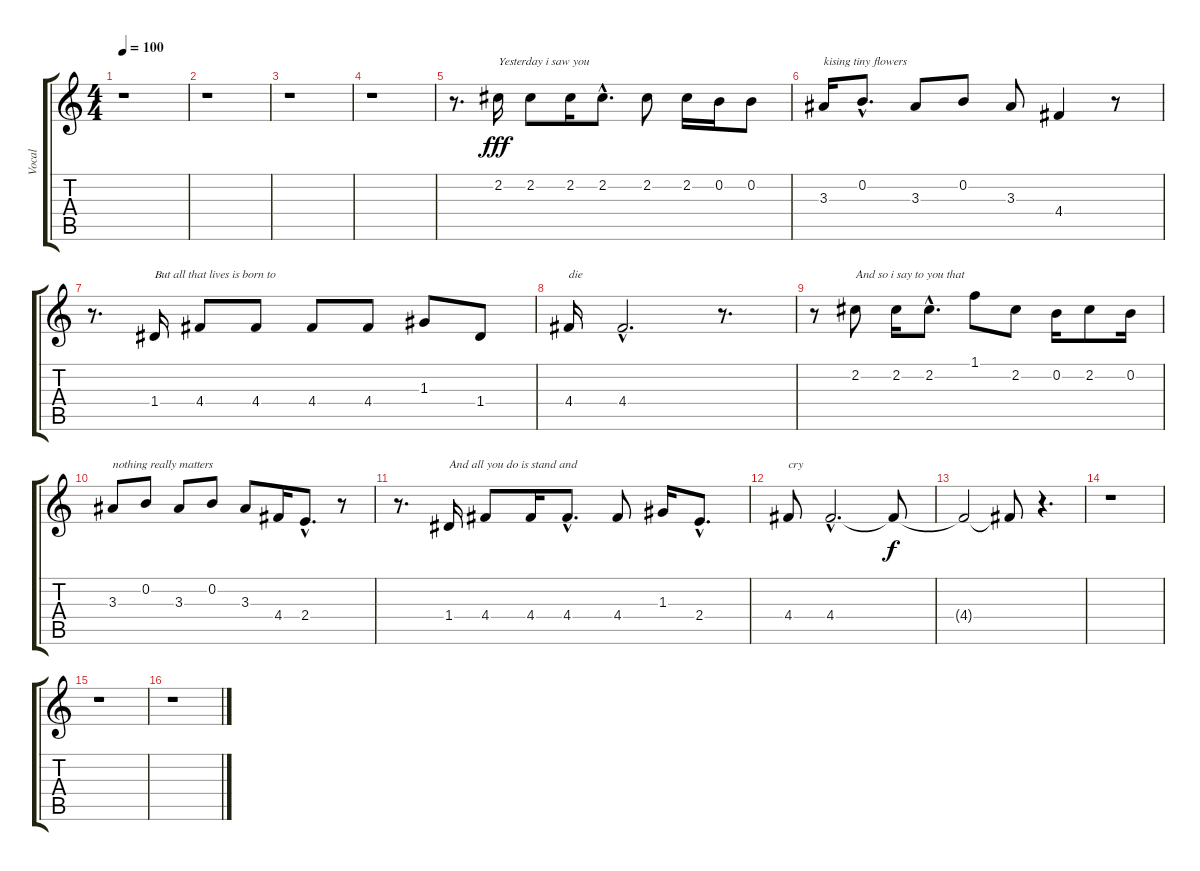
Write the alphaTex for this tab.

\track ("Vocal" "Vocal") {instrument distortionguitar}
\staff {score tabs}
\tuning (E4 B3 G3 D3 A2 E2) {hide}
\ts (4 4)
\tempo 100
\clef g2
\ks c
r.1{dy f} |
r.1 |
r.1 |
r.1 |
r.8{d} 2.2.16{txt "Yesterday i saw you" dy fff} 2.2.8 2.2.16 2.2{hac}.8{d} 2.2.8 2.2.16 0.2.16 0.2.8 |
3.3.16{txt "kising tiny flowers"} 0.2{hac}.8{d} 3.3.8 0.2.8 3.3.8 4.4.4 r.8 |
r.8{d} 1.4.16{txt "But all that lives is born to"} 4.4.8 4.4.8 4.4.8 4.4.8 1.3.8 1.4.8 |
4.4.16{txt "die"} 4.4{hac}.2{d} r.8{d} |
r.8 2.2.8{txt "And so i say to you that"} 2.2.16 2.2{hac}.8{d} 1.1.8 2.2.8 0.2.16 2.2.8 0.2.16 |
3.3.8{txt "nothing really matters"} 0.2.8 3.3.8 0.2.8 3.3.8 4.4.16 2.4{hac}.8{d} r.8 |
r.8{d} 1.4.16{txt "And all you do is stand and"} 4.4.8 4.4.16 4.4{hac}.8{d} 4.4.8 1.3.16 2.4{hac}.8{d} |
4.4.8{txt "cry"} 4.4{hac}.2{d} 4.4{t}.8{dy f} |
4.4{t}.2 4.4{t}.8 r.4{d} |
r.1 |
r.1 |
r.1
